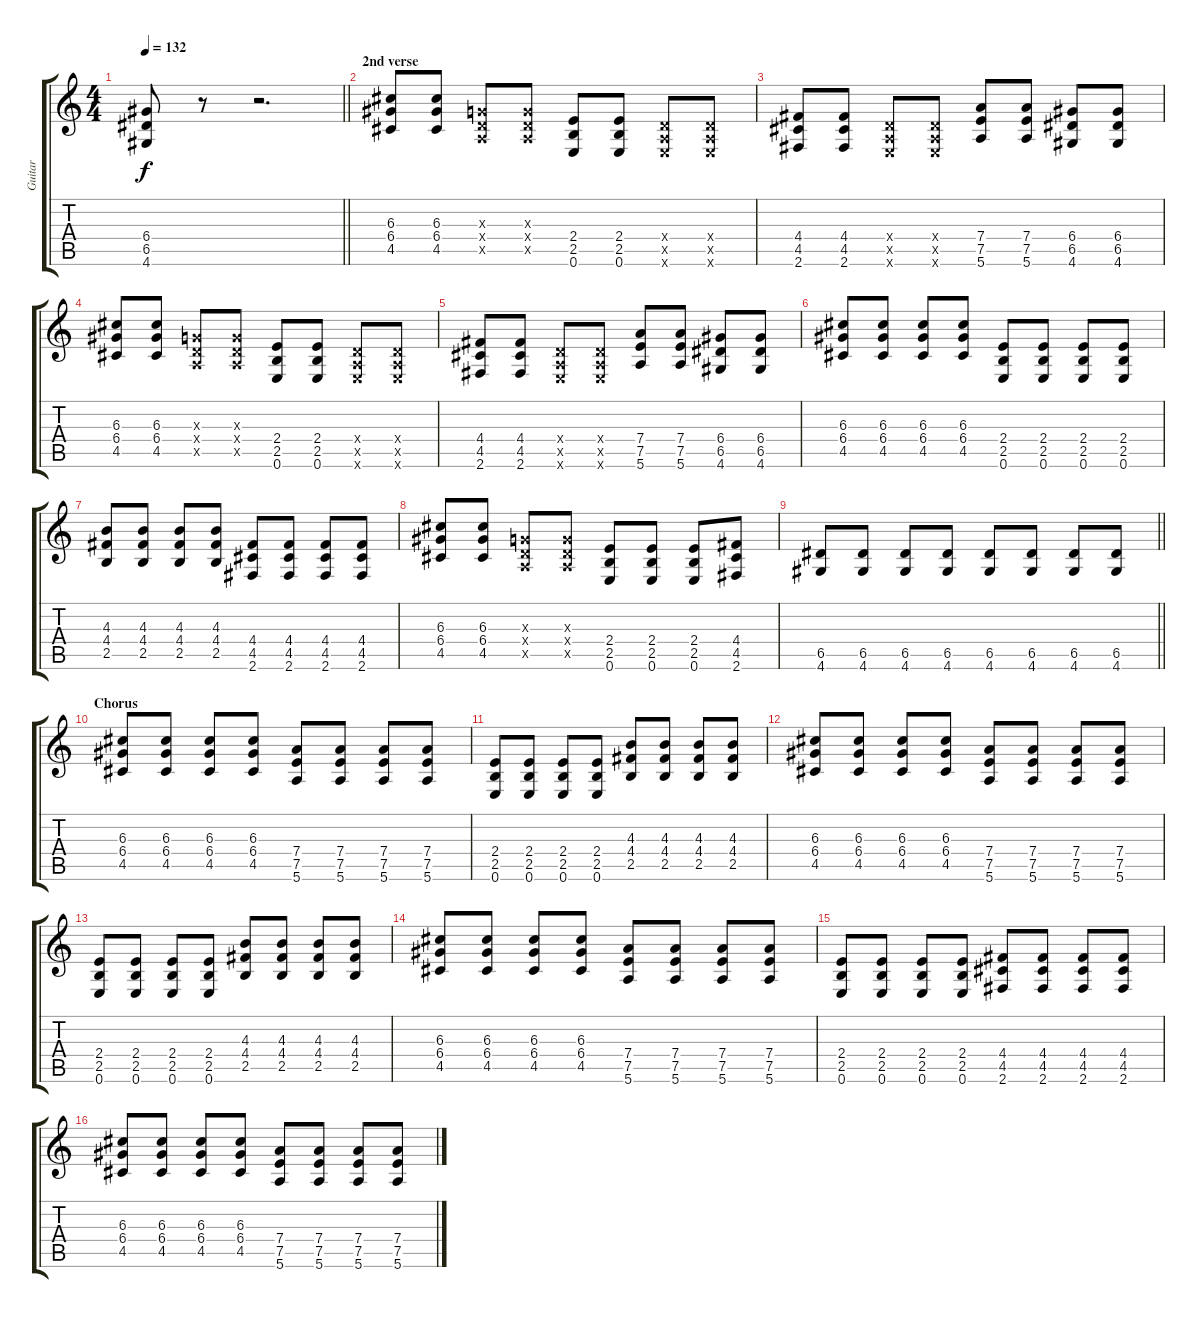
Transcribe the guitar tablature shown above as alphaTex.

\track ("Guitar" "Guitar") {instrument distortionguitar}
\staff {score tabs}
\tuning (E4 B3 G3 D3 A2 E2) {hide}
\ts (4 4)
\tempo 132
\clef g2
\barLineRight lightlight
\ks c
(6.4 6.5 4.6).8{dy f} r.8 r.2{d} |
\section ("" "2nd verse")
(6.3 6.4 4.5).8 (6.3 6.4 4.5).8 (0.3{x} 0.4{x} 0.5{x}).8 (0.3{x} 0.4{x} 0.5{x}).8 (2.4 2.5 0.6).8 (2.4 2.5 0.6).8 (0.4{x} 0.5{x} 0.6{x}).8 (0.4{x} 0.5{x} 0.6{x}).8 |
(4.4 4.5 2.6).8 (4.4 4.5 2.6).8 (0.4{x} 0.5{x} 0.6{x}).8 (0.4{x} 0.5{x} 0.6{x}).8 (7.4 7.5 5.6).8 (7.4 7.5 5.6).8 (6.4 6.5 4.6).8 (6.4 6.5 4.6).8 |
(6.3 6.4 4.5).8 (6.3 6.4 4.5).8 (0.3{x} 0.4{x} 0.5{x}).8 (0.3{x} 0.4{x} 0.5{x}).8 (2.4 2.5 0.6).8 (2.4 2.5 0.6).8 (0.4{x} 0.5{x} 0.6{x}).8 (0.4{x} 0.5{x} 0.6{x}).8 |
(4.4 4.5 2.6).8 (4.4 4.5 2.6).8 (0.4{x} 0.5{x} 0.6{x}).8 (0.4{x} 0.5{x} 0.6{x}).8 (7.4 7.5 5.6).8 (7.4 7.5 5.6).8 (6.4 6.5 4.6).8 (6.4 6.5 4.6).8 |
(6.3 6.4 4.5).8 (6.3 6.4 4.5).8 (6.3 6.4 4.5).8 (6.3 6.4 4.5).8 (2.4 2.5 0.6).8 (2.4 2.5 0.6).8 (2.4 2.5 0.6).8 (2.4 2.5 0.6).8 |
(4.3 4.4 2.5).8 (4.3 4.4 2.5).8 (4.3 4.4 2.5).8 (4.3 4.4 2.5).8 (4.4 4.5 2.6).8 (4.4 4.5 2.6).8 (4.4 4.5 2.6).8 (4.4 4.5 2.6).8 |
(6.3 6.4 4.5).8 (6.3 6.4 4.5).8 (0.3{x} 0.4{x} 0.5{x}).8 (0.3{x} 0.4{x} 0.5{x}).8 (2.4 2.5 0.6).8 (2.4 2.5 0.6).8 (2.4 2.5 0.6).8 (4.4 4.5 2.6).8 |
\barLineRight lightlight
(6.5 4.6).8 (6.5 4.6).8 (6.5 4.6).8 (6.5 4.6).8 (6.5 4.6).8 (6.5 4.6).8 (6.5 4.6).8 (6.5 4.6).8 |
\section ("" "Chorus")
(6.3 6.4 4.5).8 (6.3 6.4 4.5).8 (6.3 6.4 4.5).8 (6.3 6.4 4.5).8 (7.4 7.5 5.6).8 (7.4 7.5 5.6).8 (7.4 7.5 5.6).8 (7.4 7.5 5.6).8 |
(2.4 2.5 0.6).8 (2.4 2.5 0.6).8 (2.4 2.5 0.6).8 (2.4 2.5 0.6).8 (4.3 4.4 2.5).8 (4.3 4.4 2.5).8 (4.3 4.4 2.5).8 (4.3 4.4 2.5).8 |
(6.3 6.4 4.5).8 (6.3 6.4 4.5).8 (6.3 6.4 4.5).8 (6.3 6.4 4.5).8 (7.4 7.5 5.6).8 (7.4 7.5 5.6).8 (7.4 7.5 5.6).8 (7.4 7.5 5.6).8 |
(2.4 2.5 0.6).8 (2.4 2.5 0.6).8 (2.4 2.5 0.6).8 (2.4 2.5 0.6).8 (4.3 4.4 2.5).8 (4.3 4.4 2.5).8 (4.3 4.4 2.5).8 (4.3 4.4 2.5).8 |
(6.3 6.4 4.5).8 (6.3 6.4 4.5).8 (6.3 6.4 4.5).8 (6.3 6.4 4.5).8 (7.4 7.5 5.6).8 (7.4 7.5 5.6).8 (7.4 7.5 5.6).8 (7.4 7.5 5.6).8 |
(2.4 2.5 0.6).8 (2.4 2.5 0.6).8 (2.4 2.5 0.6).8 (2.4 2.5 0.6).8 (4.4 4.5 2.6).8 (4.4 4.5 2.6).8 (4.4 4.5 2.6).8 (4.4 4.5 2.6).8 |
(6.3 6.4 4.5).8 (6.3 6.4 4.5).8 (6.3 6.4 4.5).8 (6.3 6.4 4.5).8 (7.4 7.5 5.6).8 (7.4 7.5 5.6).8 (7.4 7.5 5.6).8 (7.4 7.5 5.6).8
